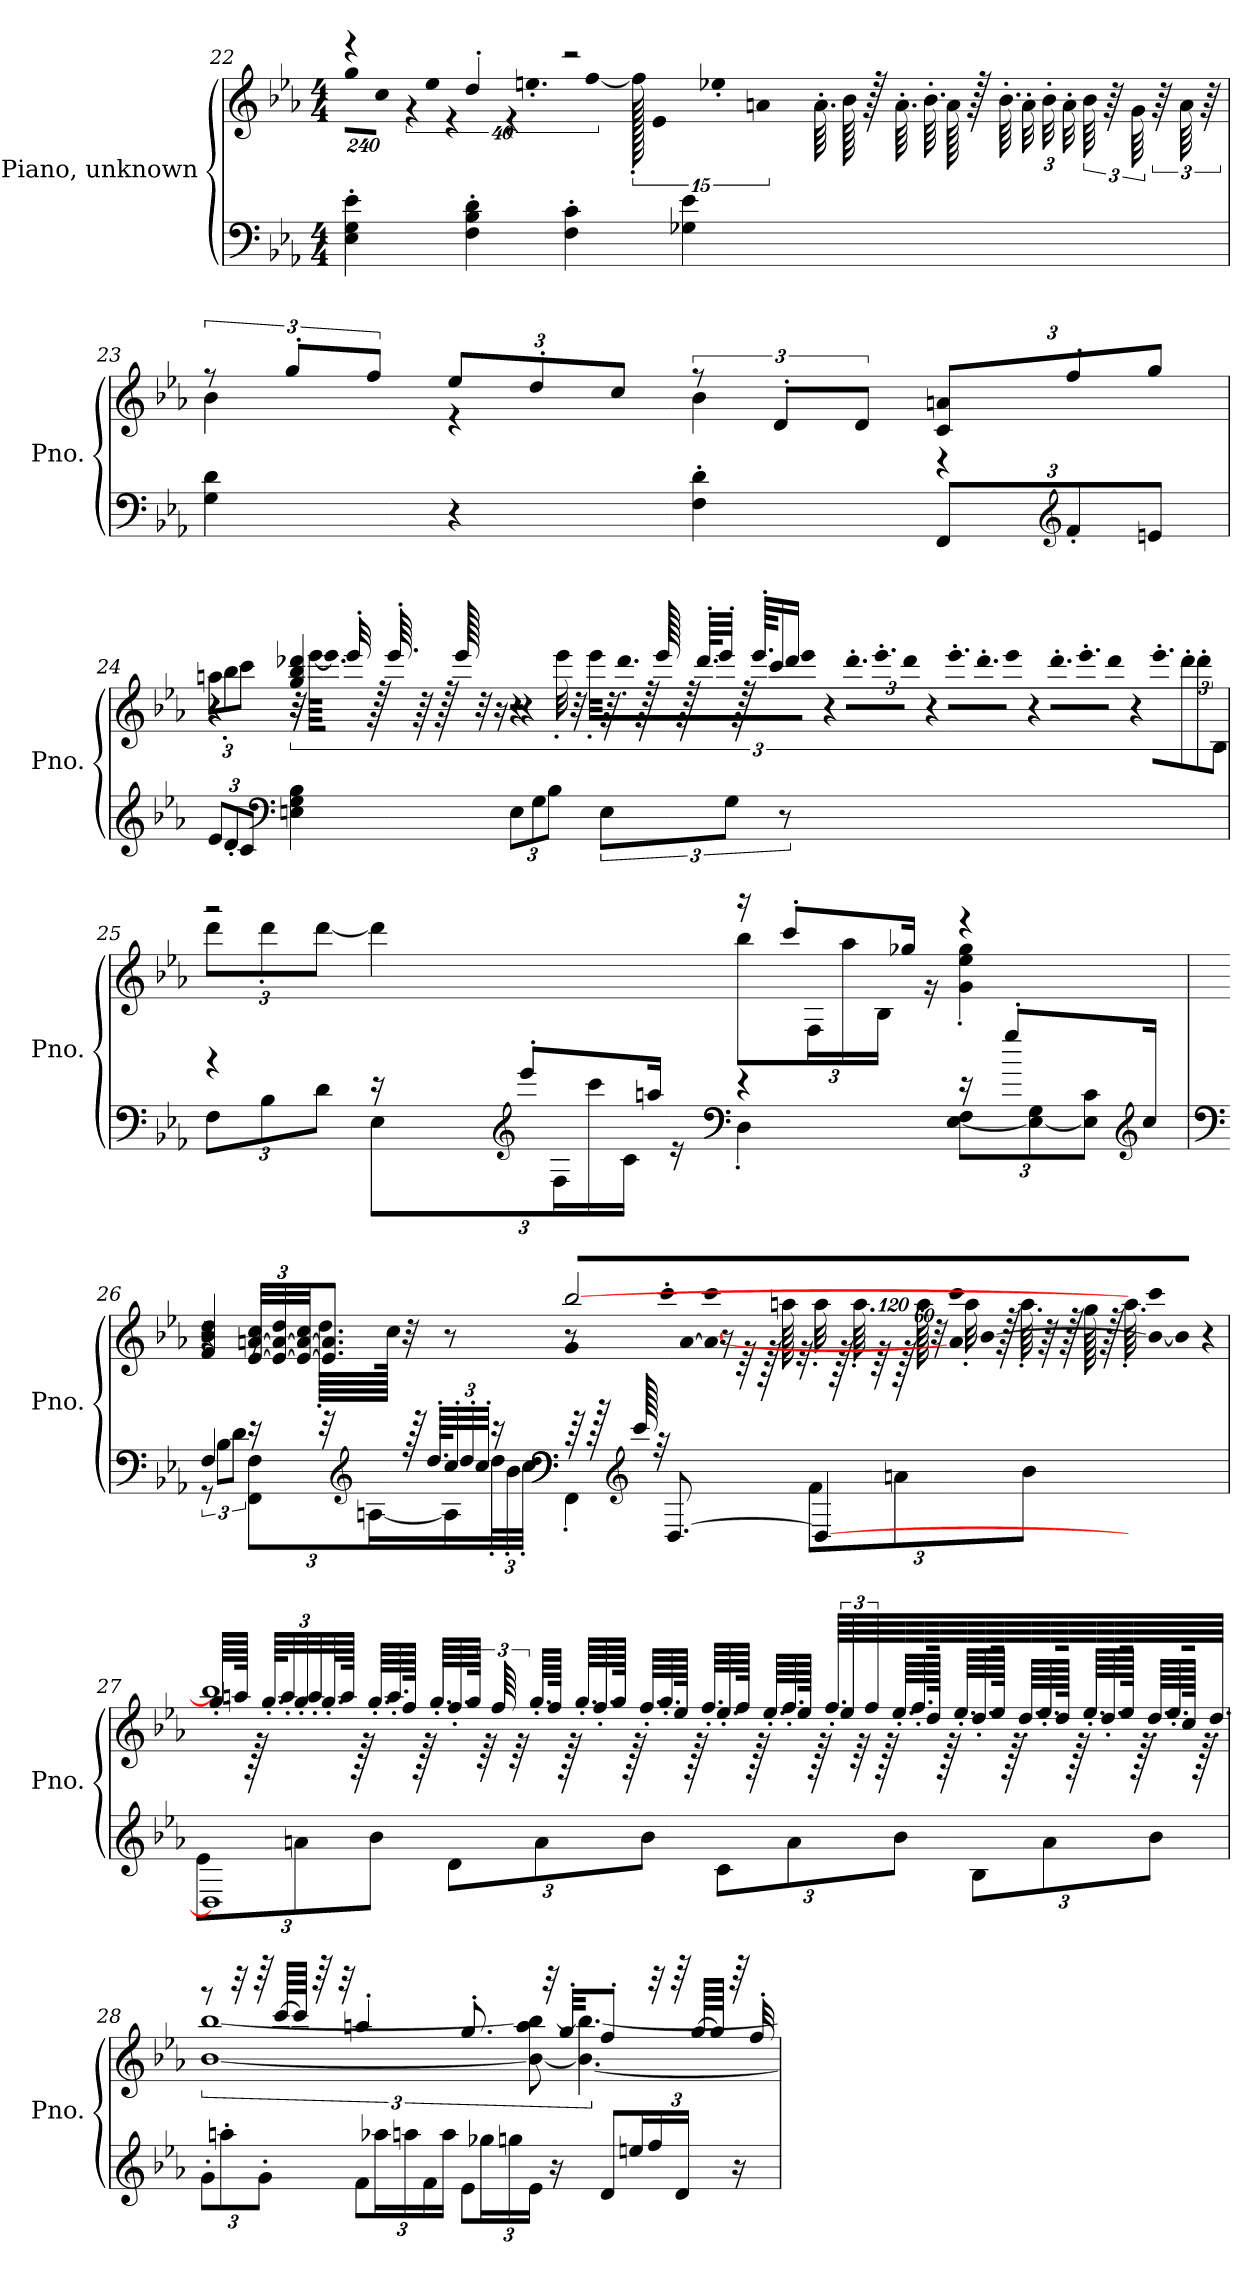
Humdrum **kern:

**kern	**kern
*part1	*part1
*staff2	*staff1
*I"Piano, unknown	*
*I'Pno.	*
!!LO:PB:g=z
*clefF4	*clefG2
*k[b-e-a-]	*k[b-e-a-]
*M4/4	*M4/4
=22	=22
*	*^
!	!	!LO:N:vis=16
4E-\' 4G\' 4e-\'	4r	1920%137gg\LL
!	!	!LO:N:vis=16
.	.	1920%137cc\JJ
!	!	!LO:N:vis=32
.	.	640%23r
!	!	!LO:N:vis=32
.	.	640%23ee-\
!	!	!LO:N:vis=16
.	.	1920%137r
4F\' 4B-\' 4d\'	4dd'/	.
!	!	!LO:N:vis=32
.	.	640%23r
!	!	!LO:N:vis=16.
.	.	960%103een'\LL
.	.	[240%17ff\J
4F\' 4c\'	2r	1920ff'\]
*	*	*Xbrackettup
.	.	12e-\L
.	.	12ee-X'\
.	.	12an\
4G-X\ 4e-\	.	.
.	.	64.a'\LLL
.	.	128b-\JJJJk
.	.	128r
.	.	64.a'\LLLL
.	.	64.b-'\
.	.	128a\JJJJk
.	.	128r
.	.	64.b-'\KLLL
.	.	48a'\
.	.	48b-'\
.	.	48a'\
*	*	*brackettup
.	.	96b-\JJJk
.	.	96r
.	.	96g\
.	.	96r
.	.	96a\
.	.	96r
1920ryy	1920ryy	.
!!LO:LB:g=z	!!
=23	=23	=23
4G\ 4d\	12r	4b-\
.	12gg'/L	.
.	12ff/J	.
*	*Xbrackettup	*
4r	12ee-/L	4r
.	12dd'/	.
.	12cc/J	.
*	*brackettup	*
4F\' 4d\'	12r	4b-\
.	12d'/L	.
.	12d/J	.
*Xbrackettup	*Xbrackettup	*
12FF/L	12c/ 12an/L	4r
*clefG2	*	*
12f'/	12ff'/	.
12en/J	12gg/J	.
!!LO:LB:g=z
=24	=24	=24
*	*	*^
12e-/L	4r	12aan\L	4r
12d'/	.	12bb-'\	.
12c/J	.	12ccc\J	.
*clefF4	*	*	*
*	*	*brackettup	*
4En\ 4G\ 4B-\	16r	48r	4gg/ 4bb-/ 4ddd-X/
.	.	[96eee-\KKLL	.
.	.	16.eee-\JJ]	.
.	32eee-'/	.	.
.	128r	.	.
.	64.eee-'/	.	.
.	64r	16r	.
.	128r	.	.
.	128eee-/	.	.
.	32r	.	.
.	16r	48eee-'\	.
.	.	48r	.
.	.	48eee-'\LLL	.
12E\L	4r	64.ddd-'\L	2r
.	.	128eee-\JJJJk	.
.	.	128r	.
.	.	64.ddd-'\LLLL	.
.	.	64.eee-'\	.
12G\	.	.	.
.	.	128ddd-\JJJJk	.
.	.	128r	.
.	.	64.eee-'\LLLL	.
.	.	64.ddd-'\	.
.	.	128eee-\JJJJk	.
.	.	128r	.
.	.	64.ddd-'\LLLL	.
12B-\J	.	.	.
.	.	64.eee-'\	.
.	.	128ddd-\JJJJk	.
.	.	128r	.
.	.	64.eee-'\KKKL	.
*brackettup	*	*Xbrackettup	*
12E\L	64r	12ddd-'\	.
.	128r	.	.
.	128eee-/	.	.
.	128r	.	.
.	64.ddd-'/KLLL	.	.
.	32eee-'/JJJ	.	.
12G\J	.	12ddd-'\	.
.	128r	.	.
.	64.eee-'/KKLL	.	.
.	16ccc/	.	.
12r	.	12B-\J	.
.	16ddd-/JJ	.	.
*	*v	*v	*v
!!LO:LB:g=z
=25	=25
*^	*
*	*Xbrackettup	*
*	*	*^
4r	12F\L	2r	12ddd\L
.	12B-\	.	12ddd'\
.	12d\J	.	[12ddd\J
16r	12E-\L	.	4ddd\]
*clefG2	*	*	*
8eee-'/L	.	.	.
.	24F\L	.	.
*	*brackettup	*	*
.	24ccc\	.	.
.	24c\JJ	.	.
16aan/Jk	.	.	.
.	24r	.	.
*clefF4	*	*	*
4r	4D'\	16r	12bb-\L
.	.	8ccc'/L	.
.	.	.	24F\L
*	*	*	*brackettup
.	.	.	24aa-\
.	.	.	24B-\JJ
.	.	16gg-X/Jk	.
.	.	.	24r
*	*Xbrackettup	*	*
16r	[12E-\ 12F\L	4r	4g\' 4ee-\' 4gg-\'
8gg'/L	.	.	.
.	12E-\_ 12G\	.	.
.	12E-\] 12c\J	.	.
*clefG2	*	*	*
16cc/Jk	.	.	.
*	*	*v	*v
!!LO:LB:g=z
=26	=26	=26
*clefF4	*	*
*	*brackettup	*
*	*	*^
*	*	*	*^
4F/	12r	2r	4r	4f/ 4b-/ 4dd/
.	12B-\L	.	.	.
.	12d\J	.	.	.
*	*Xbrackettup	*	*	*Xbrackettup
16r	12FF\ 12F\L	.	16r	[48e-/ [48an/ 48cc/LLL
.	.	.	.	48e-/_ 48a/_ 48dd/
.	.	.	.	48e-/_ 48a/_ 48cc/JJ
32r	.	.	64.dd'\LLLL	8.e-/] 8.a/]J
*clefG2	*	*	*	*
.	[24An\L	.	.	.
.	.	.	128cc\JJJJk	.
128r	.	.	32r	.
64.dd'/KLLL	.	.	.	.
48cc'/	16A\]	.	8r	.
48dd'/	.	.	.	.
48cc'/JJJ	.	.	.	.
16r	48dd'\L	.	.	.
.	48b-'\	.	.	.
.	48cc'\JJJ	.	.	.
*clefF4	*	*	*	*
!	!	!	!	!LO:N:vis=16
64r	4FF'\	[2bb-/	8r	1920%107g/LL
128r	.	.	.	.
*clefG2	*	*	*	*
128ccc/	.	.	.	.
32r	.	.	.	.
!	!	!	!	!LO:N:vis=32
.	.	.	.	1920%53ccc'/L
[8.D/	.	.	.	.
!	!	!	!	!LO:N:vis=32
.	.	.	.	[1920%53a/
!	!	!	!	!LO:N:vis=32
.	.	.	.	1920%53a/_ 1920%53ccc/
.	.	.	16r	.
.	.	.	.	1920ryy
!	!	!	!	!LO:N:vis=32
.	.	.	.	1920%53a/] 1920%53ccc/
!	!	!	!	!LO:N:vis=64
.	.	.	.	[640%9b-/L
!	!	!	!	!LO:N:vis=64
.	.	.	.	640%9b-/_ 640%9ccc/JJ
.	.	.	64r	.
!	!	!	!	!LO:N:vis=16
.	.	.	.	1920%107b-/JJ]
.	.	.	128r	.
.	.	.	128aan\	.
.	.	.	32r	.
4D/_	12f\L	.	32aa'\	.
.	.	.	.	4r
.	.	.	128r	.
.	.	.	64.aa'\	.
.	.	.	64r	.
.	.	.	128r	.
.	12an\	.	.	.
.	.	.	128aa\	.
.	.	.	32r	.
.	.	.	32aa'\	.
.	.	.	128r	.
.	.	.	64.aa'\	.
.	12b-\J	.	.	.
.	.	.	64r	.
.	.	.	128r	.
.	.	.	128gg\	.
.	.	.	128r	.
.	.	.	64.aa'\	.
1920ryy	1920ryy	1920ryy	1920ryy	.
*	*	*	*v	*v
!!LO:LB:g=z
=27	=27	=27	=27
1D]	12e-\L	1bb-]	64.gg'/LLLL
.	.	.	128aan/JJJJk
.	.	.	128r
.	.	.	64.gg'/KLLL
.	.	.	48aa'/
.	12an\	.	48gg'/
.	.	.	48aa'/
.	.	.	64.gg'/L
.	.	.	128aa/JJJJk
.	.	.	128r
.	.	.	64.gg'/LLLL
.	12b-\J	.	.
.	.	.	64.aa'/
.	.	.	128ff/JJJJk
.	.	.	128r
.	.	.	64.gg'/LLLL
.	12d\L	.	64.ff'/
.	.	.	128gg/JJJJk
*	*	*	*brackettup
.	.	.	96r
.	.	.	96ff/
.	.	.	96r
.	.	.	64.gg'/LLLL
.	12a\	.	.
.	.	.	128ff/JJJJk
.	.	.	128r
.	.	.	64.gg'/LLLL
.	.	.	64.ff'/
.	.	.	128gg/JJJJk
.	.	.	128r
.	.	.	64.ff'/LLLL
.	12b-\J	.	.
.	.	.	64.gg'/
.	.	.	128ee-/JJJJk
.	.	.	128r
.	.	.	64.ff'/LLLL
.	12c\L	.	64.ee-'/
.	.	.	128ff/JJJJk
.	.	.	128r
.	.	.	64.ee-'/LLLL
.	.	.	64.ff'/
.	12a\	.	.
.	.	.	128ee-/JJJJk
.	.	.	128r
.	.	.	64.ff'/LLLL
.	.	.	96ee-/JJJJ
.	.	.	96r
.	.	.	96ff/
.	.	.	128r
.	.	.	64.ee-'/LLLL
.	12b-\J	.	.
.	.	.	64.ff'/
.	.	.	128dd/JJJJk
.	.	.	128r
.	.	.	64.ee-'/LLLL
.	12B-\L	.	64.dd'/
.	.	.	128ee-/JJJJk
.	.	.	128r
.	.	.	64.dd'/LLLL
.	.	.	64.ee-'/
.	12a\	.	.
.	.	.	128dd/JJJJk
.	.	.	128r
.	.	.	64.ee-'/LLLL
.	.	.	64.dd'/
.	.	.	128ee-/JJJJk
.	.	.	128r
.	.	.	64.dd'/LLLL
.	12b-\J	.	.
.	.	.	64.ee-'/
.	.	.	128cc/JJJJk
.	.	.	128r
.	.	.	64.dd'/
*v	*v	*	*
!!LO:PB:g=z	!!
=28	=28	=28
12g'\L	8r	[3%2b- [3%2bb-
12aan'\	.	.
.	32r	.
.	64r	.
12g'\J	.	.
.	[64ccc/LLLL	.
.	64ccc/JJJJ]	.
.	64r	.
.	32r	.
12f\L	4aan'/	.
24aa-X\L	.	.
24aan\	.	.
24f\	.	.
24aa\JJ	.	.
12e-\L	8.gg'/	.
24gg-X\L	.	.
*brackettup	*	*
24ggn\	.	.
24e-\JJ	.	12b-\_ 12aa\ 12bb-\_
.	32r	.
24r	.	.
.	32gg'/KKL	.
*Xbrackettup	*	*
12d/L	8ff'/J	6.b-\_ 6.bb-\_
24een/L	.	.
*brackettup	*	*
24ff/	32r	.
.	64r	.
24d/JJ	.	.
.	[64gg/LLLL	.
.	64gg/JJJJ]	.
.	64r	.
24r	.	.
.	32ff'/	.
*	*v	*v
=	=
*-	*-
